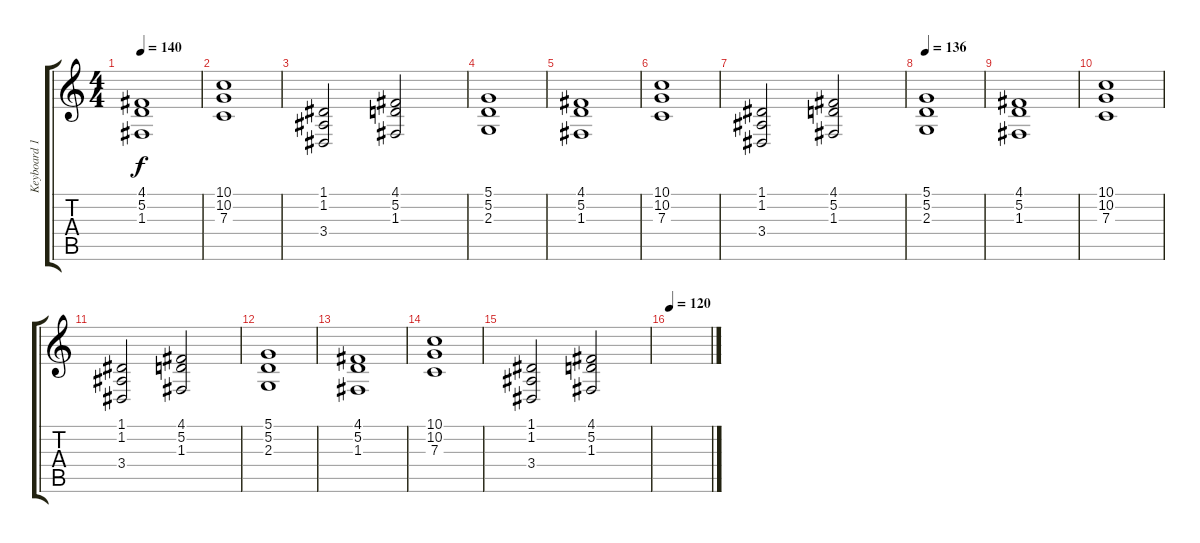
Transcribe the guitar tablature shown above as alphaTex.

\track ("Keyboard 1" "Keyboard 1") {instrument churchorgan}
\staff {score tabs}
\tuning (D4 A3 F3 C3 G2 D2) {hide}
\ts (4 4)
\tempo 140
\clef g2
\ks c
(4.1 5.2 1.3).1{dy f} |
(10.1 10.2 7.3).1 |
(1.1 1.2 3.4).2 (4.1 5.2 1.3).2 |
(5.1 5.2 2.3).1 |
(4.1 5.2 1.3).1 |
(10.1 10.2 7.3).1 |
(1.1 1.2 3.4).2 (4.1 5.2 1.3).2 |
\tempo 136
(5.1 5.2 2.3).1 |
(4.1 5.2 1.3).1 |
(10.1 10.2 7.3).1 |
(1.1 1.2 3.4).2 (4.1 5.2 1.3).2 |
(5.1 5.2 2.3).1 |
(4.1 5.2 1.3).1 |
(10.1 10.2 7.3).1 |
(1.1 1.2 3.4).2 (4.1 5.2 1.3).2 |
\tempo 120
